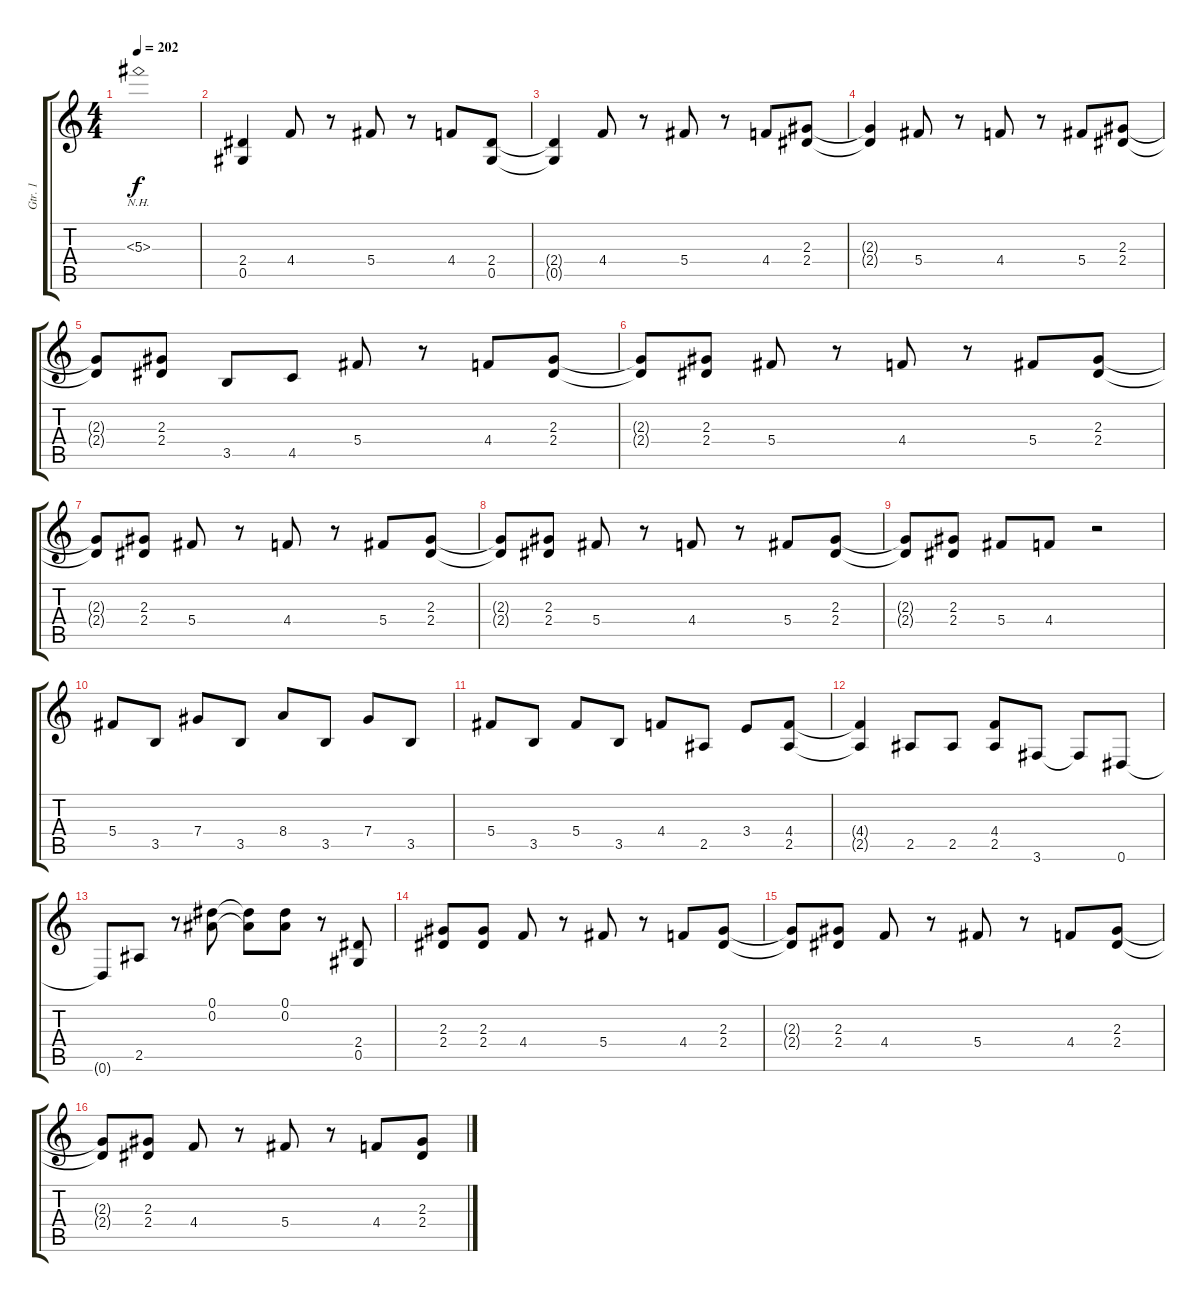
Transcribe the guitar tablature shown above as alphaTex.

\track ("Gtr. 1" "Gtr. 1") {instrument distortionguitar}
\staff {score tabs}
\tuning (Eb4 Bb3 Gb3 Db3 Ab2 Eb2) {hide}
\ts (4 4)
\tempo 202
\clef g2
\ks c
5.3{nh}.1{dy f} |
(2.4 0.5).4 4.4.8 r.8 5.4.8 r.8 4.4.8 (2.4 0.5).8 |
(2.4{t} 0.5{t}).4 4.4.8 r.8 5.4.8 r.8 4.4.8 (2.3 2.4).8 |
(2.3{t} 2.4{t}).4 5.4.8 r.8 4.4.8 r.8 5.4.8 (2.3 2.4).8 |
(2.3{t} 2.4{t}).8 (2.3 2.4).8 3.5.8 4.5.8 5.4.8 r.8 4.4.8 (2.3 2.4).8 |
(2.3{t} 2.4{t}).8 (2.3 2.4).8 5.4.8 r.8 4.4.8 r.8 5.4.8 (2.3 2.4).8 |
(2.3{t} 2.4{t}).8 (2.3 2.4).8 5.4.8 r.8 4.4.8 r.8 5.4.8 (2.3 2.4).8 |
(2.3{t} 2.4{t}).8 (2.3 2.4).8 5.4.8 r.8 4.4.8 r.8 5.4.8 (2.3 2.4).8 |
(2.3{t} 2.4{t}).8 (2.3 2.4).8 5.4.8 4.4.8 r.2 |
5.4.8 3.5.8 7.4.8 3.5.8 8.4.8 3.5.8 7.4.8 3.5.8 |
5.4.8 3.5.8 5.4.8 3.5.8 4.4.8 2.5.8 3.4.8 (4.4 2.5).8 |
(4.4{t} 2.5{t}).4 2.5.8 2.5.8 (4.4 2.5).8 3.6.8 3.6{t}.8 0.6.8 |
0.6{t}.8 2.5.8 r.8 (0.1 0.2).8 (0.1{t} 0.2{t}).8 (0.1 0.2).8 r.8 (2.4 0.5).8 |
(2.3 2.4).8 (2.3 2.4).8 4.4.8 r.8 5.4.8 r.8 4.4.8 (2.3 2.4).8 |
(2.3{t} 2.4{t}).8 (2.3 2.4).8 4.4.8 r.8 5.4.8 r.8 4.4.8 (2.3 2.4).8 |
(2.3{t} 2.4{t}).8 (2.3 2.4).8 4.4.8 r.8 5.4.8 r.8 4.4.8 (2.3 2.4).8
